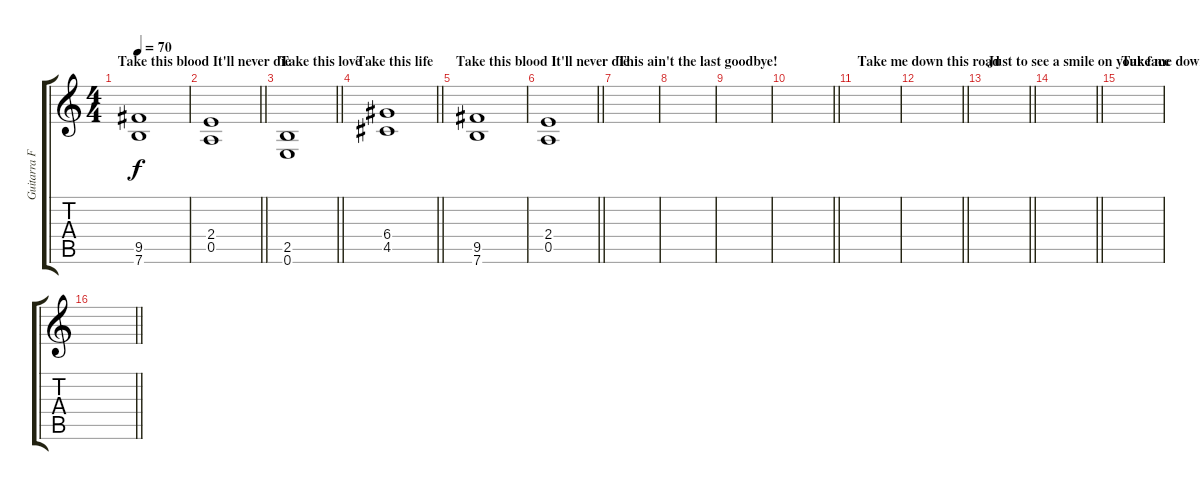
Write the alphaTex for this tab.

\track ("Guitarra Fondo" "Guitarra F") {instrument distortionguitar}
\staff {score tabs}
\tuning (E4 B3 G3 D3 A2 E2) {hide}
\ts (4 4)
\section ("" "Take this blood It'll never die")
\tempo 70
\clef g2
\ks c
(9.5 7.6).1{dy f} |
\barLineRight lightlight
(2.4 0.5).1 |
\section ("" "Take this love")
\barLineRight lightlight
(2.5 0.6).1 |
\section ("" "Take this life")
\barLineRight lightlight
(6.4 4.5).1 |
\section ("" "Take this blood It'll never die")
(9.5 7.6).1 |
\barLineRight lightlight
(2.4 0.5).1 |
\section ("" "This ain't the last goodbye!")
|
|
|
\barLineRight lightlight
|
\section ("" "Take me down this road")
|
\barLineRight lightlight
|
\section ("" "Just to see a smile on your face")
\barLineRight lightlight
|
\barLineRight lightlight
|
\section ("" "Take me down this road")
|
\barLineRight lightlight
